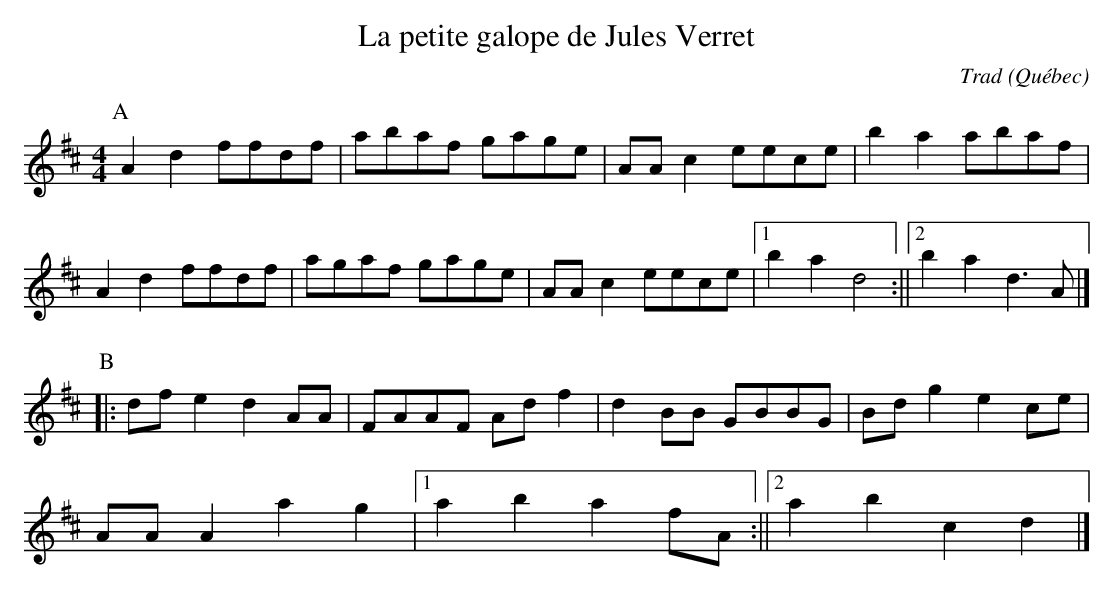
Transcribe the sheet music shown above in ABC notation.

X:1
T:La petite galope de Jules Verret
C:Trad
O:Québec
M:4/4
L:1/8
K:Dmaj
P:A
A2d2 ffdf | abaf gage | AAc2 eece | b2a2 abaf |
A2d2 ffdf | agaf gage | AAc2 eece |1 b2a2 d4 :||2 b2a2 d3A |]
P:B
|:dfe2 d2AA | FAAF Adf2 | d2BB GBBG | Bdg2 e2ce |
AAA2 a2g2 |1 a2b2 a2fA :||2 a2b2 c2d2 |]
